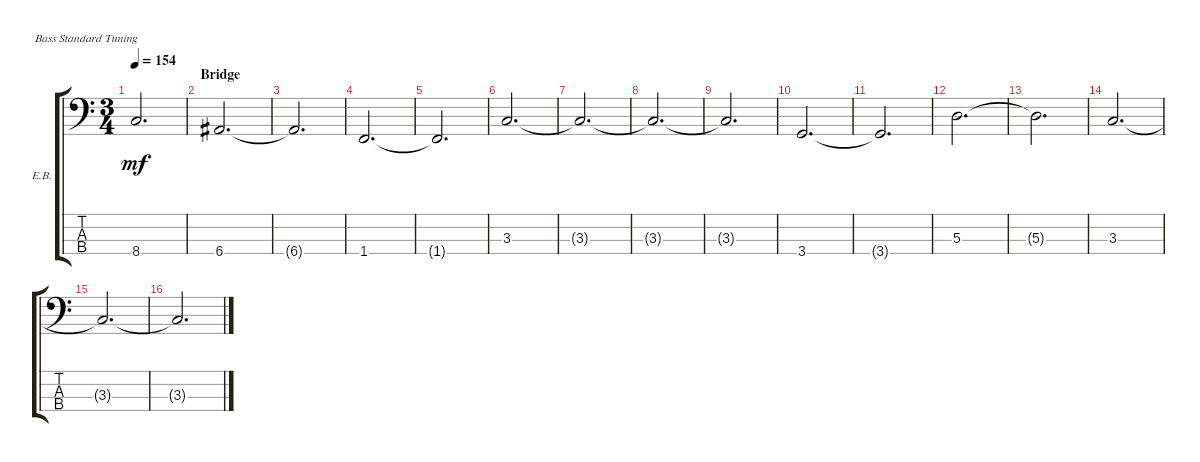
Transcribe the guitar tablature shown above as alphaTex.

\defaultSystemsLayout 4
\bracketExtendMode groupsimilarinstruments
\firstSystemTrackNameOrientation horizontal
\otherSystemsTrackNameOrientation horizontal
\track ("Electric Bass" "E.B.") {multiBarRest instrument electricbassfinger}
\staff {score tabs}
\tuning (G2 D2 A1 E1)
\ts (3 4)
\tempo 154
\clef f4
\ks c
8.4{t}.2{d lyrics (0 "") lyrics (1 "") lyrics (2 "") lyrics (3 "") lyrics (4 "") dy mf} |
\section ("" "Bridge")
6.4.2{d lyrics (0 "") lyrics (1 "") lyrics (2 "") lyrics (3 "") lyrics (4 "")} |
6.4{t}.2{d lyrics (0 "") lyrics (1 "") lyrics (2 "") lyrics (3 "") lyrics (4 "")} |
1.4.2{d lyrics (0 "") lyrics (1 "") lyrics (2 "") lyrics (3 "") lyrics (4 "")} |
1.4{t}.2{d lyrics (0 "") lyrics (1 "") lyrics (2 "") lyrics (3 "") lyrics (4 "")} |
3.3.2{d lyrics (0 "") lyrics (1 "") lyrics (2 "") lyrics (3 "") lyrics (4 "")} |
3.3{t}.2{d lyrics (0 "") lyrics (1 "") lyrics (2 "") lyrics (3 "") lyrics (4 "")} |
3.3{t}.2{d lyrics (0 "") lyrics (1 "") lyrics (2 "") lyrics (3 "") lyrics (4 "")} |
3.3{t}.2{d lyrics (0 "") lyrics (1 "") lyrics (2 "") lyrics (3 "") lyrics (4 "")} |
3.4.2{d lyrics (0 "") lyrics (1 "") lyrics (2 "") lyrics (3 "") lyrics (4 "")} |
3.4{t}.2{d lyrics (0 "") lyrics (1 "") lyrics (2 "") lyrics (3 "") lyrics (4 "")} |
5.3.2{d lyrics (0 "") lyrics (1 "") lyrics (2 "") lyrics (3 "") lyrics (4 "")} |
5.3{t}.2{d lyrics (0 "") lyrics (1 "") lyrics (2 "") lyrics (3 "") lyrics (4 "")} |
3.3.2{d lyrics (0 "") lyrics (1 "") lyrics (2 "") lyrics (3 "") lyrics (4 "")} |
3.3{t}.2{d lyrics (0 "") lyrics (1 "") lyrics (2 "") lyrics (3 "") lyrics (4 "")} |
3.3{t}.2{d lyrics (0 "") lyrics (1 "") lyrics (2 "") lyrics (3 "") lyrics (4 "")}
